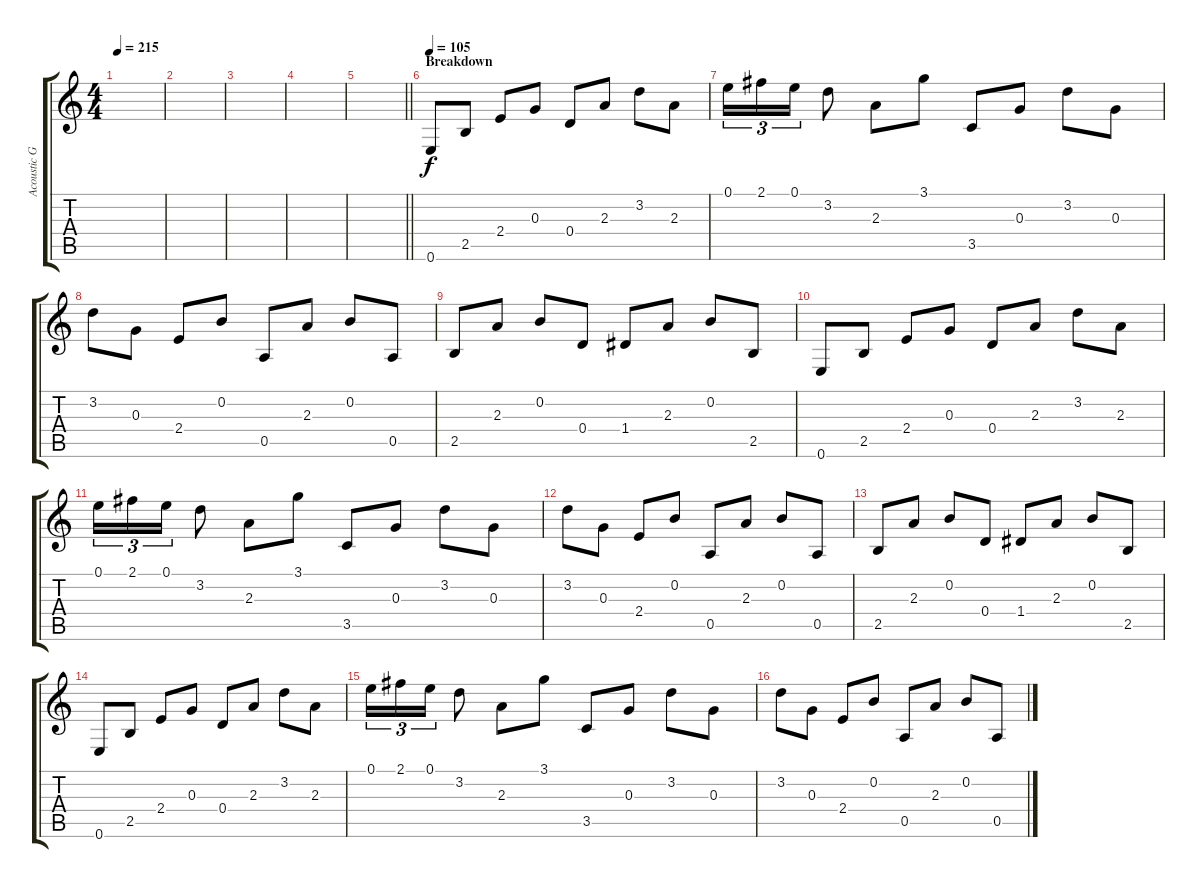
\track ("Acoustic Guitar" "Acoustic G") {instrument acousticguitarnylon}
\staff {score tabs}
\tuning (E4 B3 G3 D3 A2 E2) {hide}
\ts (4 4)
\tempo 215
\clef g2
\ks c
|
|
|
|
\barLineRight lightlight
|
\section ("" "Breakdown")
\tempo 105
0.6.8 2.5.8 2.4.8 0.3.8 0.4.8 2.3.8 3.2.8 2.3.8 |
0.1.16{tu (3 2)} 2.1.16{tu (3 2)} 0.1.16{tu (3 2)} 3.2.8 2.3.8 3.1.8 3.5.8 0.3.8 3.2.8 0.3.8 |
3.2.8 0.3.8 2.4.8 0.2.8 0.5.8 2.3.8 0.2.8 0.5.8 |
2.5.8 2.3.8 0.2.8 0.4.8 1.4.8 2.3.8 0.2.8 2.5.8 |
0.6.8 2.5.8 2.4.8 0.3.8 0.4.8 2.3.8 3.2.8 2.3.8 |
0.1.16{tu (3 2)} 2.1.16{tu (3 2)} 0.1.16{tu (3 2)} 3.2.8 2.3.8 3.1.8 3.5.8 0.3.8 3.2.8 0.3.8 |
3.2.8 0.3.8 2.4.8 0.2.8 0.5.8 2.3.8 0.2.8 0.5.8 |
2.5.8 2.3.8 0.2.8 0.4.8 1.4.8 2.3.8 0.2.8 2.5.8 |
0.6.8 2.5.8 2.4.8 0.3.8 0.4.8 2.3.8 3.2.8 2.3.8 |
0.1.16{tu (3 2)} 2.1.16{tu (3 2)} 0.1.16{tu (3 2)} 3.2.8 2.3.8 3.1.8 3.5.8 0.3.8 3.2.8 0.3.8 |
3.2.8 0.3.8 2.4.8 0.2.8 0.5.8 2.3.8 0.2.8 0.5.8
